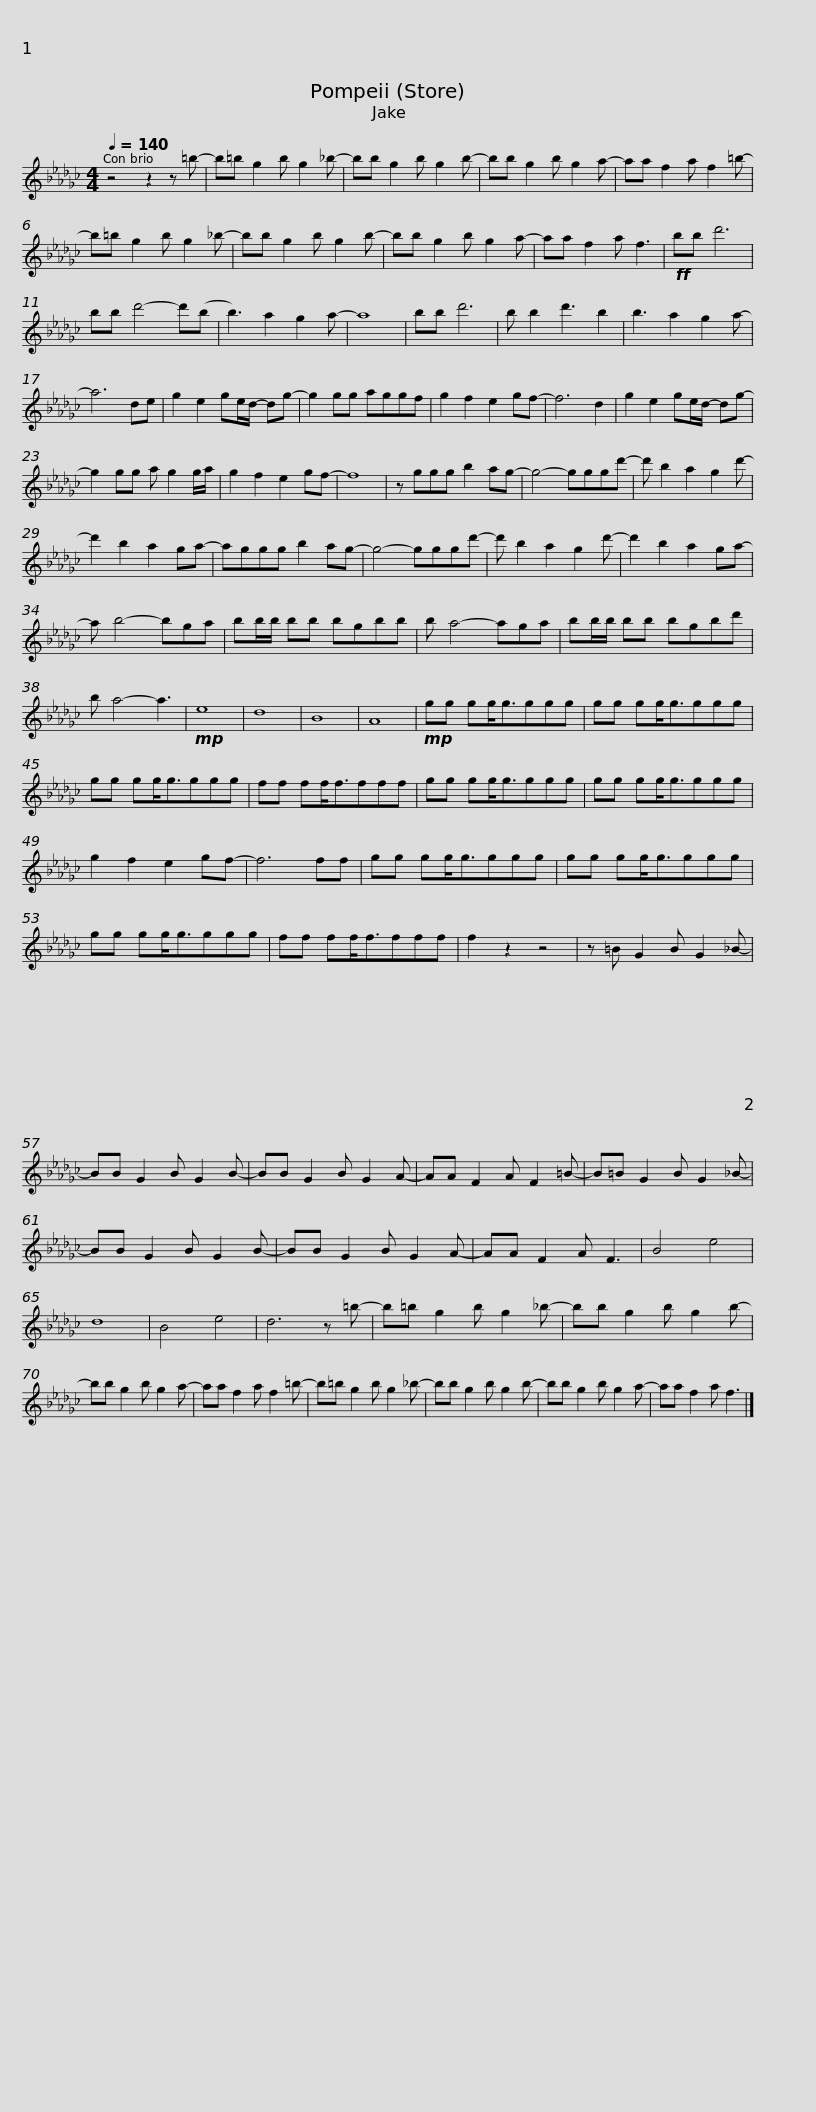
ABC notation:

X:1
L:1/8
Q:1/4=140
M:4/4
I:linebreak $
K:none
V:1 treble transpose=-9
V:1
[K:Gb] z4 z2 z =b- | b=b g2 b g2 _b- | bb g2 b g2 b- | bb g2 b g2 a- | aa f2 a f2 =b- |$ %5
 b=b g2 b g2 _b- | bb g2 b g2 b- | bb g2 b g2 a- | aa f2 a f3 |!ff! bb d'6 | %10
 bb d'4- d'(b |$ b3) a2 g2 a- | a8 | bb d'6 | b b2 d'3 b2 | %15
 b3 a2 g2 a- | a6 de | g2 e2 ge/d/- dg- | g2 gg aggf |$ g2 f2 e2 gf- | %20
 f6 d2 | g2 e2 ge/d/- dg- | g2 gg a g2 g/a/ | g2 f2 e2 gf- | f8 | %25
 z ggg b2 ag- |$ g4- gggd'- | d' b2 a2 g2 d'- | d'2 b2 a2 ga- | aggg b2 ag- | %30
 g4- gggd'- | d' b2 a2 g2 d'- |$ d'2 b2 a2 ga- | a b4- bga | bb/b/ bb bgbb | %35
 b a4- aga |$ bb/b/ bb bgbd' | b a4- a3 |!mp! e8 | d8 | %40
 B8 | A8 |!mp! gg gg<gggg | gg gg<gggg |$ gg gg<gggg | %45
 ff ff<ffff | gg gg<gggg | gg gg<gggg | g2 f2 e2 gf- | f6 ff |$ %50
 gg gg<gggg | gg gg<gggg | gg gg<gggg | ff ff<ffff | f2 z2 z4 |$ %55
 z =B G2 B G2 _B- | BB G2 B G2 B- | BB G2 B G2 A- | AA F2 A F2 =B- | B=B G2 B G2 _B- | %60
 BB G2 B G2 B- |$ BB G2 B G2 A- | AA F2 A F3 | B4 e4 | d8 | %65
 B4 e4 | d6 z =b- | b=b g2 b g2 _b- | bb g2 b g2 b- |$ bb g2 b g2 a- | %70
 aa f2 a f2 =b- | b=b g2 b g2 _b- | bb g2 b g2 b- | bb g2 b g2 a- |$ aa f2 a f3 |] %75
